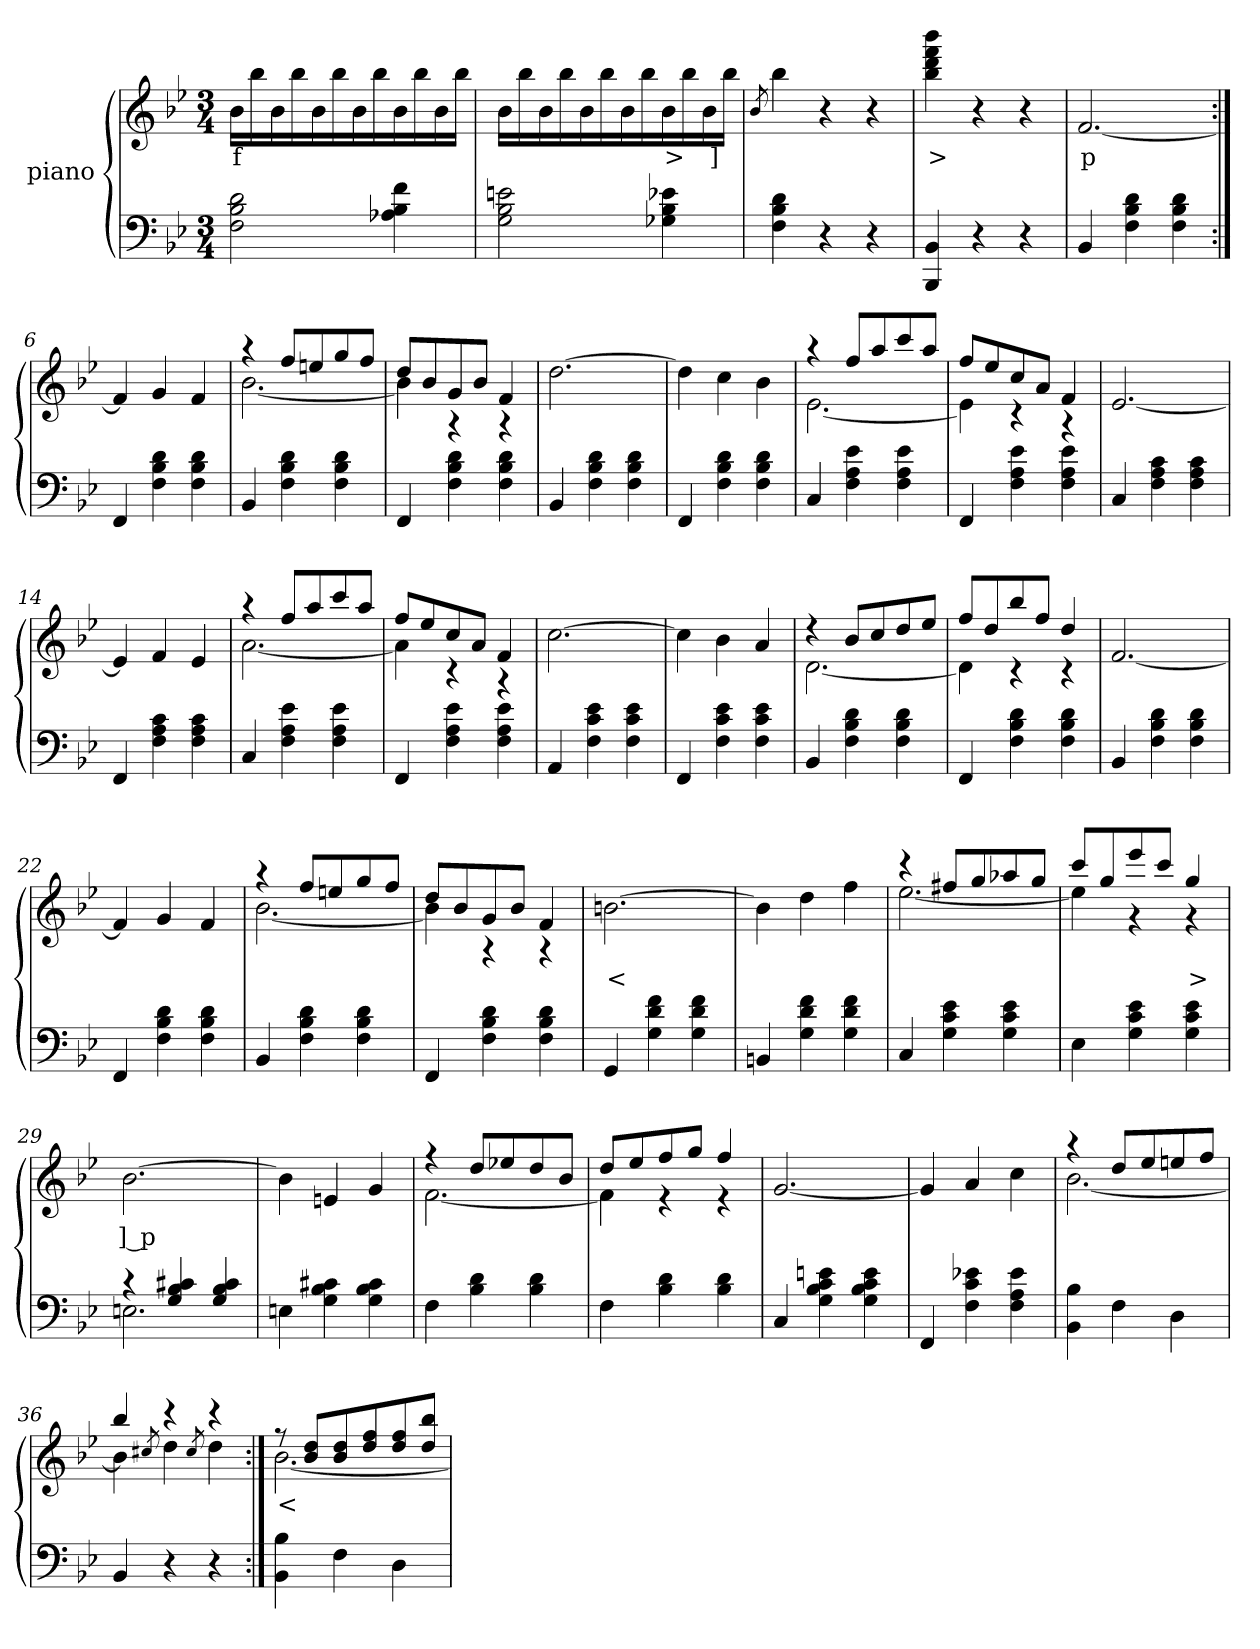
**kern	**kern	**text
*part2	*part1	*part1
*staff2	*staff1	*staff1
*	*I"piano	*
*clefF4	*clefG2	*
*k[b-e-]	*k[b-e-]	*
*M3/4	*M3/4	*
=1	=1	=1
2d 2B- 2F	16b-L	f
.	16bb-	.
.	16b-	.
.	16bb-	.
.	16b-	.
.	16bb-	.
.	16b-	.
.	16bb-	.
4f 4B- 4A-X	16b-	.
.	16bb-	.
.	16b-	.
.	16bb-J	.
=2	=2	=2
2en 2B- 2G	16b-L	.
.	16bb-	.
.	16b-	.
.	16bb-	.
.	16b-	.
.	16bb-	.
.	16b-	.
.	16bb-	.
4e-X 4B- 4G-X	16b-	>
.	16bb-	.
.	16b-	.
.	16bb-J	]
=3	=3	=3
.	8qb-	.
4d 4B- 4F	4bb-	.
4r	4r	.
4r	4r	.
=4	=4	=4
4BB- 4BBB-	4bbb- 4fff 4ddd 4bb-	>
4r	4r	]
4r	4r	.
=5	=5	=5
4BB-	[2.f	p
4d 4B- 4F	.	.
4d 4B- 4F	.	.
=6:|!	=6:|!	=6:|!
4FF	4f]	.
4d 4B- 4F	4g	.
4d 4B- 4F	4f	.
=7	=7	=7
*	*^	*
4BB-	4r	[2.b-	.
4d 4B- 4F	8ffL	.	.
.	8een	.	.
4d 4B- 4F	8gg	.	.
.	8ffJ	.	.
=8	=8	=8	=8
4FF	8ddL	4b-]	.
.	8b-	.	.
4d 4B- 4F	8g	4r	.
.	8b-J	.	.
4d 4B- 4F	4f	4r	.
*	*v	*v	*
=9	=9	=9
4BB-	[2.dd	.
4d 4B- 4F	.	.
4d 4B- 4F	.	.
=10	=10	=10
4FF	4dd]	.
4d 4B- 4F	4cc	.
4d 4B- 4F	4b-	.
=11	=11	=11
*	*^	*
4C	4r	[2.e-	.
4e- 4A 4F	8ffL	.	.
.	8aa	.	.
4e- 4A 4F	8ccc	.	.
.	8aaJ	.	.
=12	=12	=12	=12
4FF	8ffL	4e-]	.
.	8ee-	.	.
4e- 4A 4F	8cc	4r	.
.	8aJ	.	.
4e- 4A 4F	4f	4r	.
*	*v	*v	*
=13	=13	=13
4C	[2.e-	.
4c 4A 4F	.	.
4c 4A 4F	.	.
=14	=14	=14
4FF	4e-]	.
4c 4A 4F	4f	.
4c 4A 4F	4e-	.
=15	=15	=15
*	*^	*
4C	4r	[2.a	.
4e- 4A 4F	8ffL	.	.
.	8aa	.	.
4e- 4A 4F	8ccc	.	.
.	8aaJ	.	.
=16	=16	=16	=16
4FF	8ffL	4a]	.
.	8ee-	.	.
4e- 4A 4F	8cc	4r	.
.	8aJ	.	.
4e- 4A 4F	4f	4r	.
*	*v	*v	*
=17	=17	=17
4AA	[2.cc	.
4e- 4c 4F	.	.
4e- 4c 4F	.	.
=18	=18	=18
4FF	4cc]	.
4e- 4c 4F	4b-	.
4e- 4c 4F	4a	.
=19	=19	=19
*	*^	*
4BB-	4r	[2.d	.
4d 4B- 4F	8b-L	.	.
.	8cc	.	.
4d 4B- 4F	8dd	.	.
.	8ee-J	.	.
=20	=20	=20	=20
4FF	8ffL	4d]	.
.	8dd	.	.
4d 4B- 4F	8bb-	4r	.
.	8ffJ	.	.
4d 4B- 4F	4dd	4r	.
*	*v	*v	*
=21	=21	=21
4BB-	[2.f	.
4d 4B- 4F	.	.
4d 4B- 4F	.	.
=22	=22	=22
4FF	4f]	.
4d 4B- 4F	4g	.
4d 4B- 4F	4f	.
=23	=23	=23
*	*^	*
4BB-	4r	[2.b-	.
4d 4B- 4F	8ffL	.	.
.	8een	.	.
4d 4B- 4F	8gg	.	.
.	8ffJ	.	.
=24	=24	=24	=24
4FF	8ddL	4b-]	.
.	8b-	.	.
4d 4B- 4F	8g	4r	.
.	8b-J	.	.
4d 4B- 4F	4f	4r	.
*	*v	*v	*
=25	=25	=25
4GG	[2.bn	<
4f 4d 4G	.	.
4f 4d 4G	.	.
=26	=26	=26
4BBn	4bn]	.
4f 4d 4G	4dd	.
4f 4d 4G	4ff	.
=27	=27	=27
*	*^	*
4C	4r	[2.ee-	.
4e- 4c 4G	8ff#XL	.	.
.	8gg	.	.
4e- 4c 4G	8aa-X	.	.
.	8ggJ	.	.
=28	=28	=28	=28
4E-	8cccL	4ee-]	.
.	8gg	.	.
4e- 4c 4G	8eee-	4r	.
.	8cccJ	.	.
4e- 4c 4G	4gg	4r	>
*	*v	*v	*
=29	=29	=29
*^	*	*
4r	2.En	[2.b-	] p
4c#X 4B- 4G	.	.	.
4c# 4B- 4G	.	.	.
*v	*v	*	*
=30	=30	=30
4En	4b-]	.
4c#X 4B- 4G	4en	.
4c# 4B- 4G	4g	.
=31	=31	=31
*	*^	*
4F	4r	[2.f	.
4d 4B-	8ddL	.	.
.	8ee-X	.	.
4d 4B-	8dd	.	.
.	8b-J	.	.
=32	=32	=32	=32
4F	8ddL	4f]	.
.	8ee-	.	.
4d 4B-	8ff	4r	.
.	8ggJ	.	.
4d 4B-	4ff	4r	.
*	*v	*v	*
=33	=33	=33
4C	[2.g	.
4en 4c 4B- 4G	.	.
4e 4c 4B- 4G	.	.
=34	=34	=34
4FF	4g]	.
4e-X 4c 4F	4a	.
4e- 4A 4F	4cc	.
=35	=35	=35
*	*^	*
4B- 4BB-	4r	[2.b-	.
4F	8ddL	.	.
.	8ee-	.	.
4D	8een	.	.
.	8ffJ	.	.
=36	=36	=36	=36
4BB-	4bb-	4b-]	.
.	.	8qcc#X	.
4r	4r	4dd	.
.	.	8qcc#	.
4r	4r	4dd	.
=37:|!	=37:|!	=37:|!	=37:|!
4B- 4BB-	8r	[2.b-	<
.	8dd 8b-L	.	.
4F	8dd 8b-	.	.
.	8ff 8dd	.	.
4D	8ff 8dd	.	.
.	8bb- 8ddJ	.	.
*	*v	*v	*
=	=	=
*-	*-	*-
